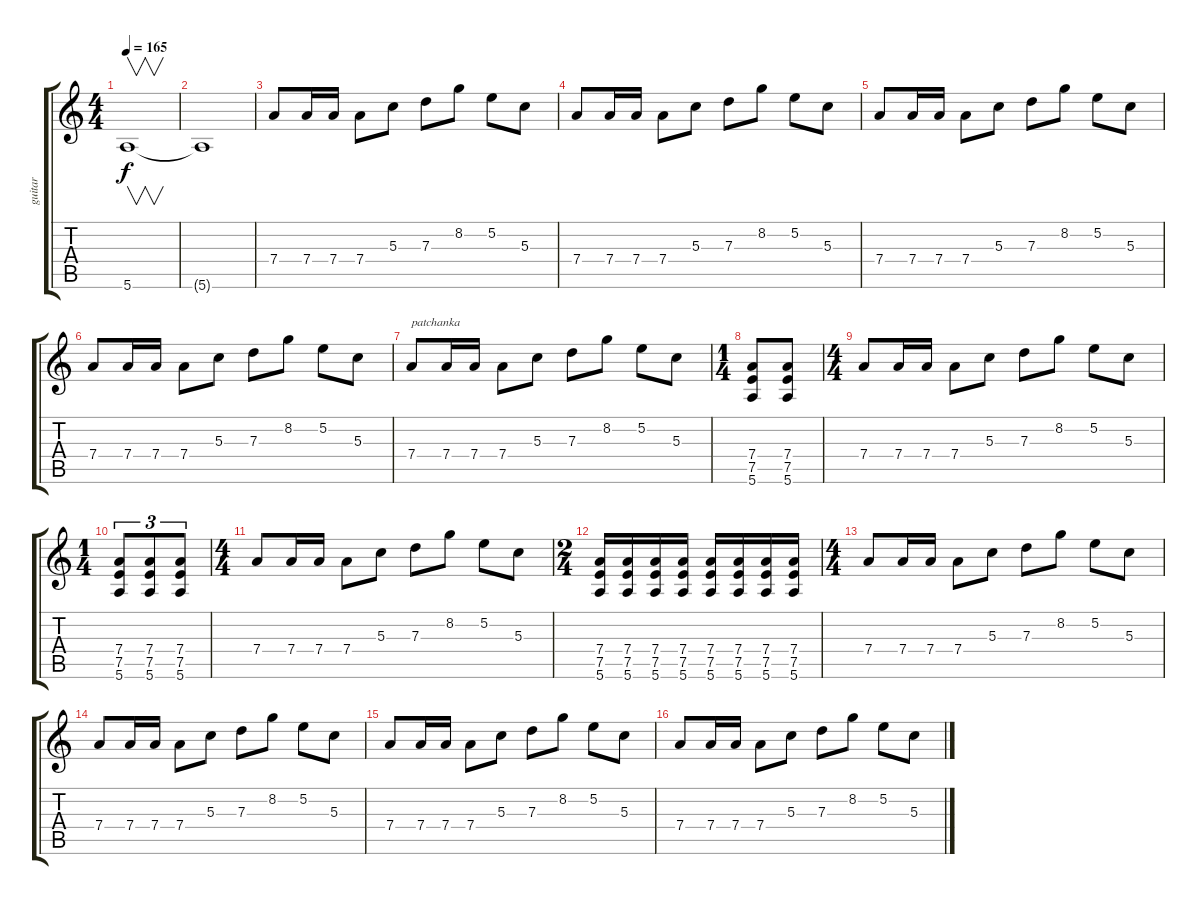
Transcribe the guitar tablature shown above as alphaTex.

\track ("guitar" "guitar") {instrument overdrivenguitar}
\staff {score tabs}
\tuning (E4 B3 G3 D3 A2 E2) {hide}
\ts (4 4)
\tempo 165
\clef g2
\ks c
5.6.1{v dy f} |
5.6{t}.1 |
7.4.8 7.4.16 7.4.16 7.4.8 5.3.8 7.3.8 8.2.8 5.2.8 5.3.8 |
7.4.8 7.4.16 7.4.16 7.4.8 5.3.8 7.3.8 8.2.8 5.2.8 5.3.8 |
7.4.8 7.4.16 7.4.16 7.4.8 5.3.8 7.3.8 8.2.8 5.2.8 5.3.8 |
7.4.8 7.4.16 7.4.16 7.4.8 5.3.8 7.3.8 8.2.8 5.2.8 5.3.8 |
7.4.8{txt "patchanka"} 7.4.16 7.4.16 7.4.8 5.3.8 7.3.8 8.2.8 5.2.8 5.3.8 |
\ts (1 4)
(7.4 7.5 5.6).8 (7.4 7.5 5.6).8 |
\ts (4 4)
7.4.8 7.4.16 7.4.16 7.4.8 5.3.8 7.3.8 8.2.8 5.2.8 5.3.8 |
\ts (1 4)
(7.4 7.5 5.6).8{tu (3 2)} (7.4 7.5 5.6).8{tu (3 2)} (7.4 7.5 5.6).8{tu (3 2)} |
\ts (4 4)
7.4.8 7.4.16 7.4.16 7.4.8 5.3.8 7.3.8 8.2.8 5.2.8 5.3.8 |
\ts (2 4)
(7.4 7.5 5.6).16 (7.4 7.5 5.6).16 (7.4 7.5 5.6).16 (7.4 7.5 5.6).16 (7.4 7.5 5.6).16 (7.4 7.5 5.6).16 (7.4 7.5 5.6).16 (7.4 7.5 5.6).16 |
\ts (4 4)
7.4.8 7.4.16 7.4.16 7.4.8 5.3.8 7.3.8 8.2.8 5.2.8 5.3.8 |
7.4.8 7.4.16 7.4.16 7.4.8 5.3.8 7.3.8 8.2.8 5.2.8 5.3.8 |
7.4.8 7.4.16 7.4.16 7.4.8 5.3.8 7.3.8 8.2.8 5.2.8 5.3.8 |
7.4.8 7.4.16 7.4.16 7.4.8 5.3.8 7.3.8 8.2.8 5.2.8 5.3.8
